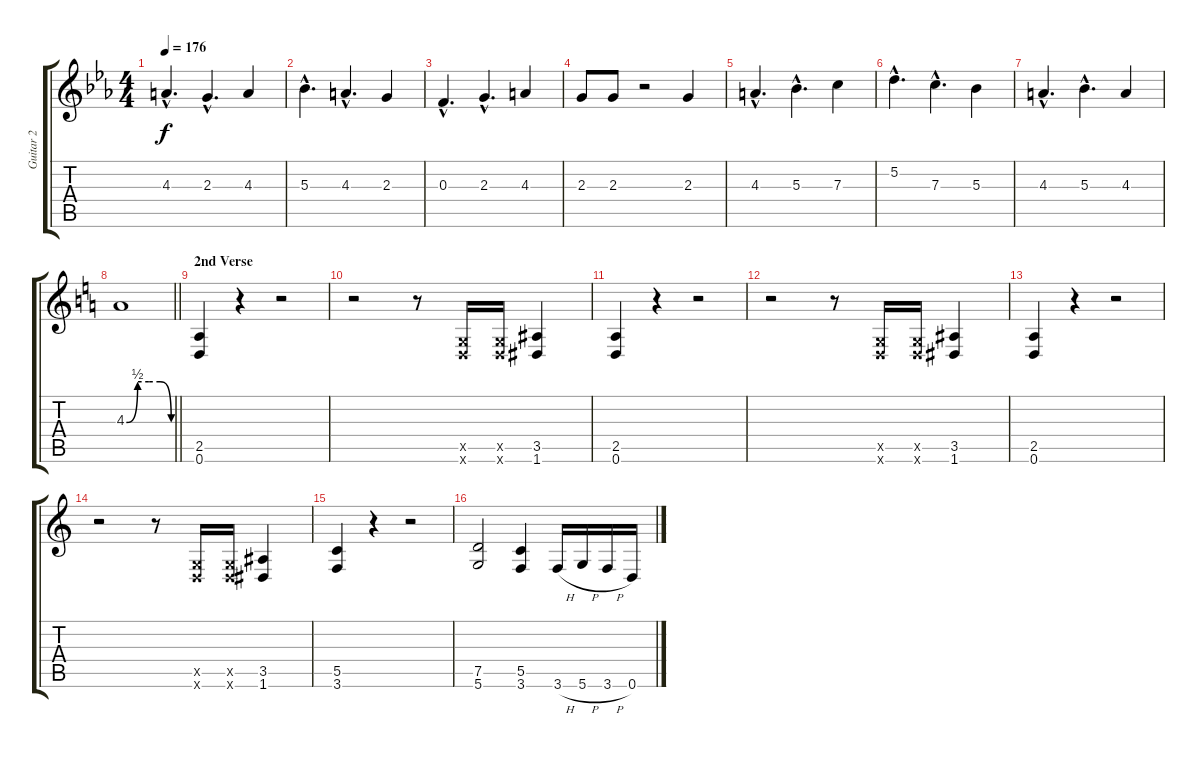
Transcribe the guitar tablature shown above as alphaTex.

\track ("Guitar 2" "Guitar 2") {instrument distortionguitar}
\staff {score tabs}
\tuning (D4 A3 F3 C3 G2 D2) {hide}
\ts (4 4)
\tempo 176
\clef g2
\ks eb
4.3{hac}.4{d dy f} 2.3{hac}.4{d} 4.3.4 |
5.3{hac}.4{d} 4.3{hac}.4{d} 2.3.4 |
0.3{hac}.4{d} 2.3{hac}.4{d} 4.3.4 |
2.3.8 2.3.8 r.2 2.3.4 |
4.3{hac}.4{d} 5.3{hac}.4{d} 7.3.4 |
5.2{hac}.4{d} 7.3{hac}.4{d} 5.3.4 |
4.3{hac}.4{d} 5.3{hac}.4{d} 4.3.4 |
\barLineRight lightlight
\ks c
4.3{be (custom 0 0 15 2 30 2 45 2 60 0)}.1 |
\section ("" "2nd Verse")
(2.5 0.6).4 r.4 r.2 |
r.2 r.8 (0.5{x} 0.6{x}).16 (0.5{x} 0.6{x}).16 (3.5 1.6).4 |
(2.5 0.6).4 r.4 r.2 |
r.2 r.8 (0.5{x} 0.6{x}).16 (0.5{x} 0.6{x}).16 (3.5 1.6).4 |
(2.5 0.6).4 r.4 r.2 |
r.2 r.8 (0.5{x} 0.6{x}).16 (0.5{x} 0.6{x}).16 (3.5 1.6).4 |
(5.5 3.6).4 r.4 r.2 |
(7.5 5.6).2 (5.5 3.6).4 3.6{h}.16 5.6{h}.16 3.6{h}.16 0.6.16
